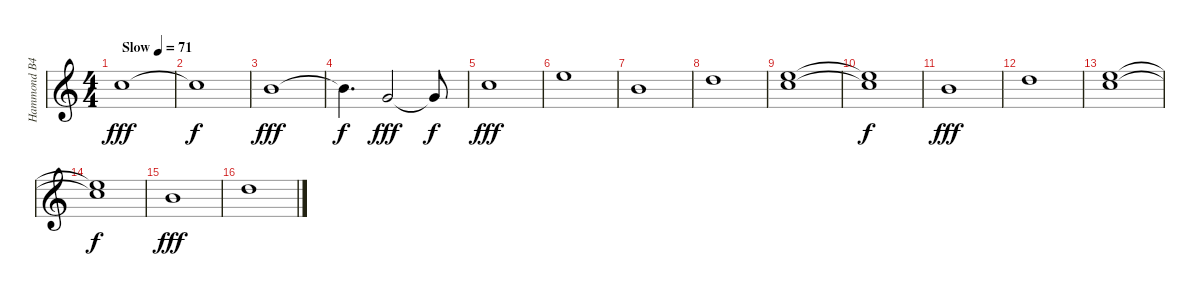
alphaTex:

\track ("Hammond B4" "Hammond B4") {instrument drawbarorgan}
\staff {score}
\tuning (E4 B3 G3 D3 A2 E2) {hide}
\ts (4 4)
\tempo (71 "Slow")
\clef g2
\ks c
8.1.1{dy fff instrument drawbarorgan} |
8.1{t}.1{dy f} |
7.1.1{dy fff} |
7.1{t}.4{d dy f} 8.2.2{dy fff} 8.2{t}.8{dy f} |
8.1.1{dy fff} |
12.1.1 |
12.2.1 |
10.1.1 |
(12.1 13.2).1 |
(12.1{t} 13.2{t}).1{dy f} |
7.1.1{dy fff} |
10.1.1 |
(12.1 13.2).1 |
(12.1{t} 13.2{t}).1{dy f} |
7.1.1{dy fff} |
10.1.1
